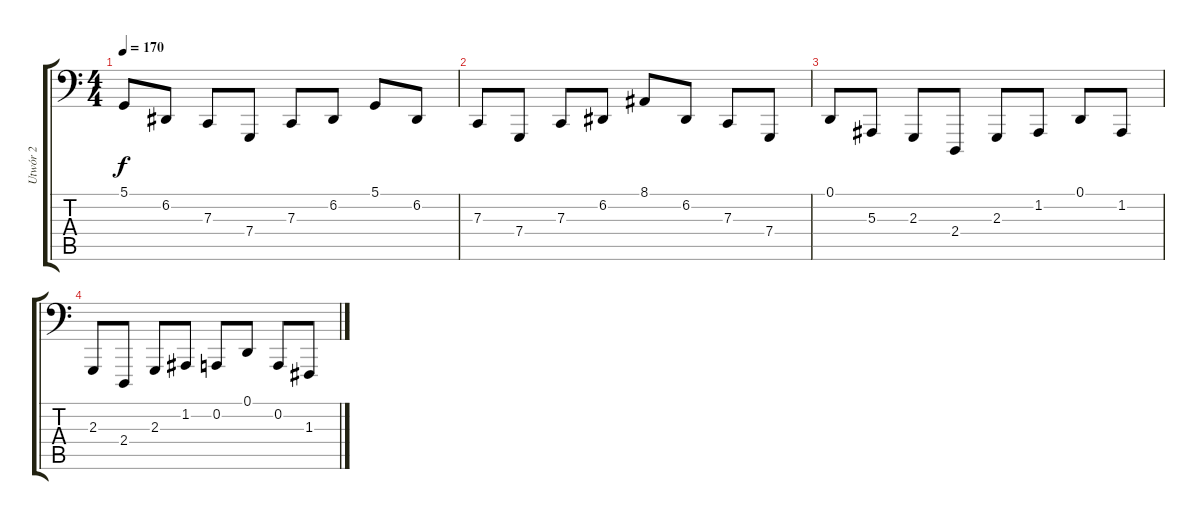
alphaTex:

\track ("Utwór 2" "Utwór 2") {instrument acousticgrandpiano}
\staff {score tabs}
\tuning (D2 A1 F1 C1 G0 D0) {hide}
\ts (4 4)
\tempo 170
\clef f4
\ks c
5.1.8{dy f instrument acousticgrandpiano} 6.2.8 7.3.8 7.4.8 7.3.8 6.2.8 5.1.8 6.2.8 |
7.3.8 7.4.8 7.3.8 6.2.8 8.1.8 6.2.8 7.3.8 7.4.8 |
0.1.8 5.3.8 2.3.8 2.4.8 2.3.8 1.2.8 0.1.8 1.2.8 |
2.3.8 2.4.8 2.3.8 1.2.8 0.2.8 0.1.8 0.2.8 1.3.8
